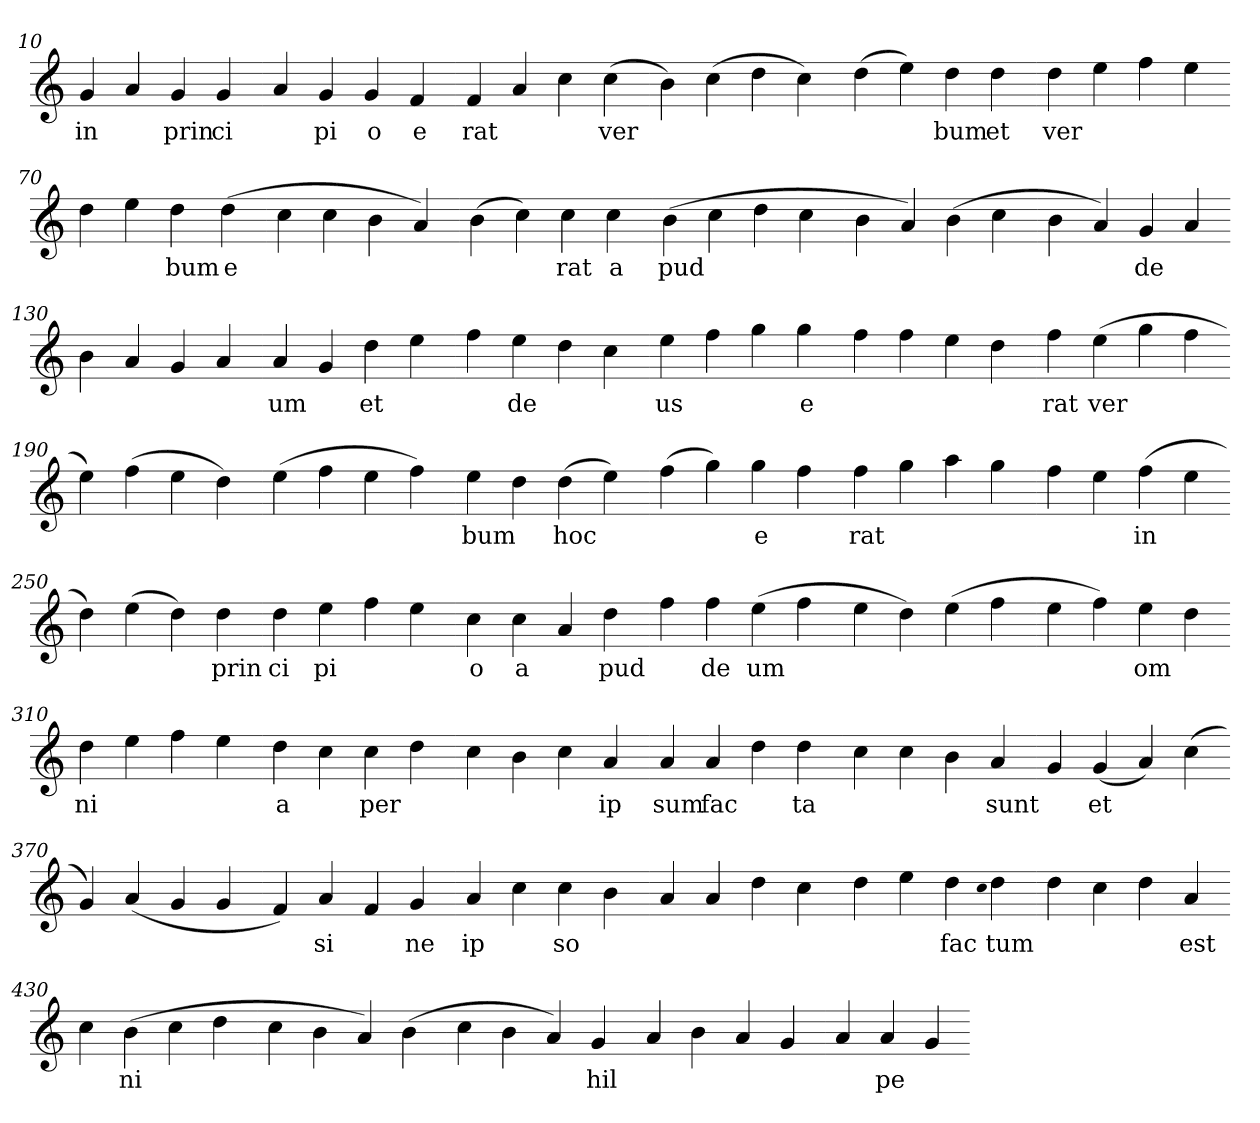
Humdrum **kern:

**kern	**text
*part1	*part1
*staff1	*staff1
*clefG2	*
=10.	=10.
4g	in
4a	.
4g	prin
4g	ci
=20.-	=20.-
4a	.
4g	pi
4g	o
4f	e
=30.-	=30.-
4f	rat
4a	.
4cc	.
(>4cc	ver
=40.-	=40.-
4b)	.
(>4cc	.
4dd	.
4cc)	.
=50.-	=50.-
(>4dd	.
4ee)	.
4dd	bum
4dd	et
=60.-	=60.-
4dd	ver
4ee	.
4ff	.
4ee	.
=70.-	=70.-
4dd	.
4ee	.
4dd	bum
(>4dd	e
=80.-	=80.-
4cc	.
4cc	.
4b	.
4a)	.
=90.-	=90.-
(>4b	.
4cc)	.
4cc	rat
4cc	a
=100.-	=100.-
(>4b	pud
4cc	.
4dd	.
4cc	.
=110.-	=110.-
4b	.
4a)	.
(>4b	.
4cc	.
=120.-	=120.-
4b	.
4a)	.
4g	de
4a	.
=130.-	=130.-
4b	.
4a	.
4g	.
4a	.
=140.-	=140.-
4a	um
4g	.
4dd	et
4ee	.
=150.-	=150.-
4ff	.
4ee	de
4dd	.
4cc	.
=160.-	=160.-
4ee	us
4ff	.
4gg	.
4gg	e
=170.-	=170.-
4ff	.
4ff	.
4ee	.
4dd	.
=180.-	=180.-
4ff	rat
(>4ee	ver
4gg	.
4ff	.
=190.-	=190.-
4ee)	.
(>4ff	.
4ee	.
4dd)	.
=200.-	=200.-
(>4ee	.
4ff	.
4ee	.
4ff)	.
=210.-	=210.-
4ee	bum
4dd	.
(>4dd	hoc
4ee)	.
=220.-	=220.-
(>4ff	.
4gg)	.
4gg	e
4ff	.
=230.-	=230.-
4ff	rat
4gg	.
4aa	.
4gg	.
=240.-	=240.-
4ff	.
4ee	.
(>4ff	in
4ee	.
=250.-	=250.-
4dd)	.
(>4ee	.
4dd)	.
4dd	prin
=260.-	=260.-
4dd	ci
4ee	pi
4ff	.
4ee	.
=270.-	=270.-
4cc	o
4cc	a
4a	.
4dd	pud
=280.-	=280.-
4ff	.
4ff	de
(>4ee	um
4ff	.
=290.-	=290.-
4ee	.
4dd)	.
(>4ee	.
4ff	.
=300.-	=300.-
4ee	.
4ff)	.
4ee	om
4dd	.
=310.-	=310.-
4dd	ni
4ee	.
4ff	.
4ee	.
=320.-	=320.-
4dd	a
4cc	.
4cc	per
4dd	.
=330.-	=330.-
4cc	.
4b	.
4cc	.
4a	ip
=340.-	=340.-
4a	sum
4a	fac
4dd	.
4dd	ta
=350.-	=350.-
4cc	.
4cc	.
4b	.
4a	sunt
=360.-	=360.-
4g	.
(>4g	et
4a)	.
(>4cc	.
=370.-	=370.-
4g)	.
(>4a	.
4g	.
4g	.
=380.-	=380.-
4f)	.
4a	si
4f	.
4g	ne
=390.-	=390.-
4a	ip
4cc	.
4cc	so
4b	.
=400.-	=400.-
4a	.
4a	.
4dd	.
4cc	.
=410.-	=410.-
4dd	.
4ee	.
4dd	fac
qqcc	.
4dd	tum
=420.-	=420.-
4dd	.
4cc	.
4dd	.
4a	est
=430.-	=430.-
4cc	.
(>4b	ni
4cc	.
4dd	.
=440.-	=440.-
4cc	.
4b	.
4a)	.
(>4b	.
=450.-	=450.-
4cc	.
4b	.
4a)	.
4g	hil
=460.-	=460.-
4a	.
4b	.
4a	.
4g	.
=470.-	=470.-
4a	.
4a	pe
4g	.
=-	=-
*-	*-
